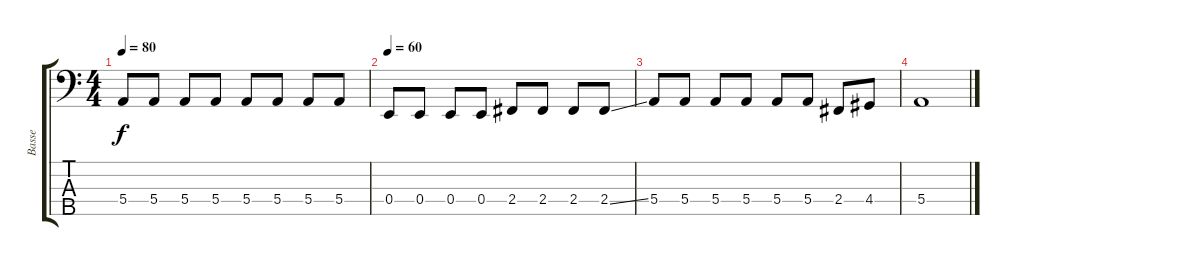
\track ("Basse" "Basse") {instrument electricbassfinger}
\staff {score tabs}
\tuning (G2 D2 A1 E1 B0) {hide}
\ts (4 4)
\tempo 80
\clef f4
\ks c
5.4.8{dy f} 5.4.8 5.4.8 5.4.8 5.4.8 5.4.8 5.4.8 5.4.8 |
\tempo 60
0.4.8 0.4.8 0.4.8 0.4.8 2.4.8 2.4.8 2.4.8 2.4{ss}.8 |
5.4.8 5.4.8 5.4.8 5.4.8 5.4.8 5.4.8 2.4.8 4.4.8 |
5.4.1
